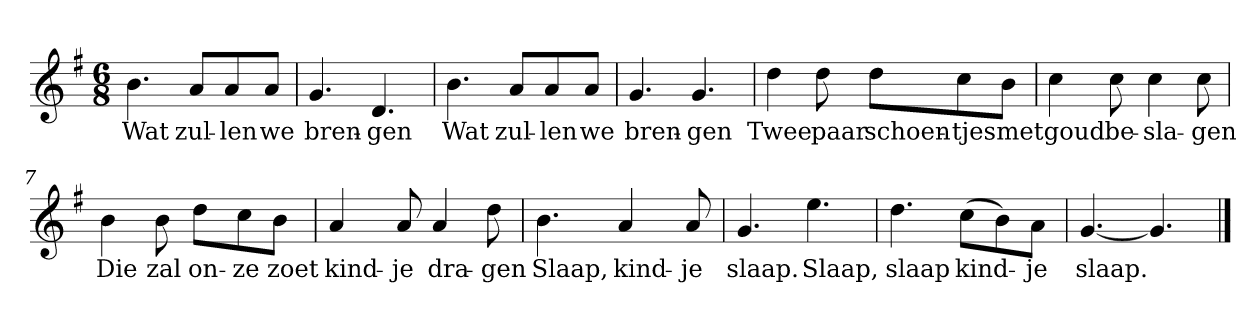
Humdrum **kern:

**kern	**text
*part1	*part1
*staff1	*staff1
*clefG2	*
*k[f#]	*
*G:	*
*M6/8	*
*MM120	*
=1	=1
4.b	Wat
8a/L	zul-
8a/	-len
8a/J	we
=2	=2
4.g	bren-
4.d	-gen
=3	=3
4.b	Wat
8a/L	zul-
8a/	-len
8a/J	we
=4	=4
4.g	bren-
4.g	-gen
=5	=5
4dd	Twee
8dd	paar
8dd\L	schoen-
8cc\	-tjes
8b\J	met
=6	=6
4cc	goud
8cc	be-
4cc	-sla-
8cc	-gen
=7	=7
4b	Die
8b	zal
8dd\L	on-
8cc\	-ze
8b\J	zoet
=8	=8
4a	kind-
8a	-je
4a	dra-
8dd	-gen
=9	=9
4.b	Slaap,
4a	kind-
8a	-je
=10	=10
4.g	slaap.
4.ee	Slaap,
=11	=11
4.dd	slaap
(8cc\L	kind-
8b\)	.
8a\J	-je
=12	=12
[4.g	slaap.
4.g]	.
==	==
*-	*-
